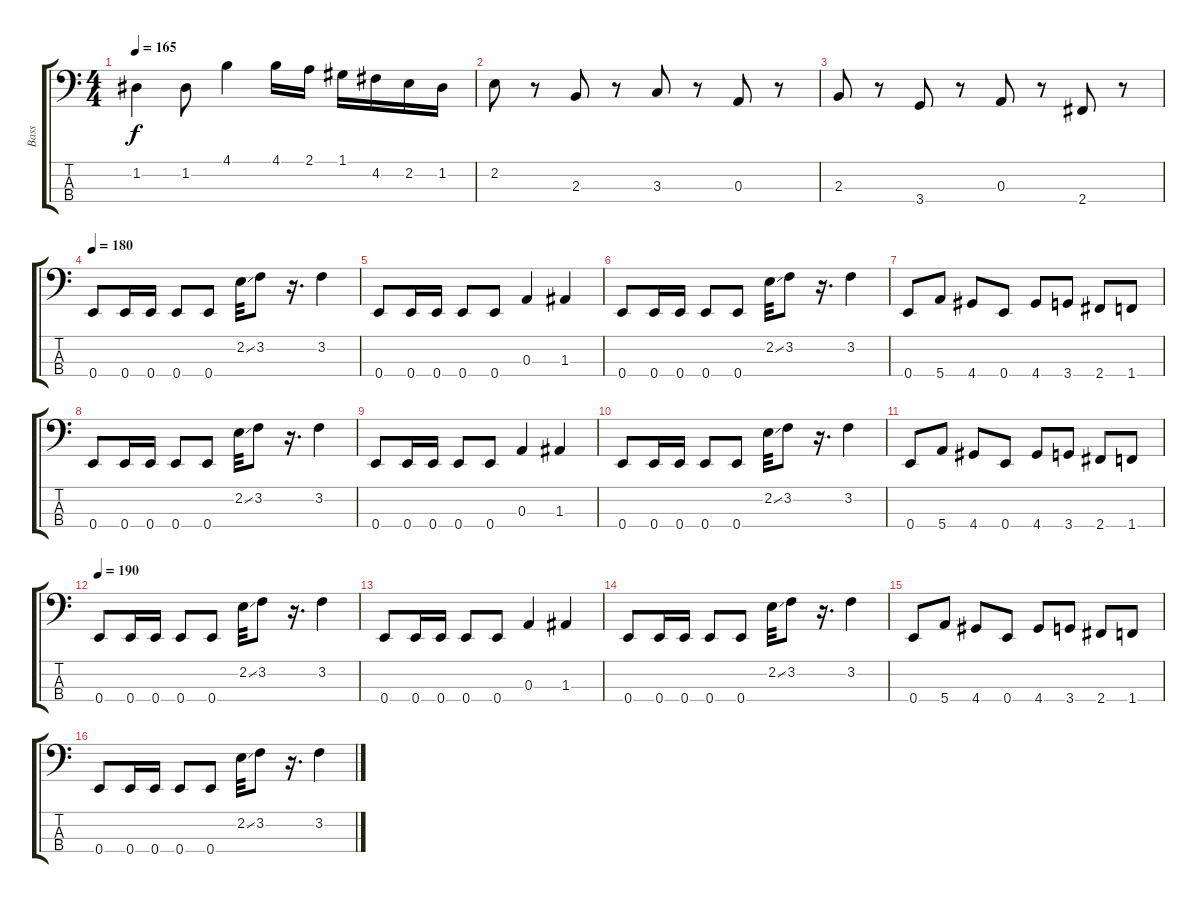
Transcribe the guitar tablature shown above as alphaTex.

\track ("Bass" "Bass") {instrument electricbassfinger}
\staff {score tabs}
\tuning (G2 D2 A1 E1) {hide}
\ts (4 4)
\tempo 165
\clef f4
\ks c
1.2.4{dy f} 1.2.8 4.1.4 4.1.16 2.1.16 1.1.16 4.2.16 2.2.16 1.2.16 |
2.2.8 r.8 2.3.8 r.8 3.3.8 r.8 0.3.8 r.8 |
2.3.8 r.8 3.4.8 r.8 0.3.8 r.8 2.4.8 r.8 |
\tempo 180
0.4.8 0.4.16 0.4.16 0.4.8 0.4.8 2.2{ss}.32 3.2.8 r.16{d} 3.2.4 |
0.4.8 0.4.16 0.4.16 0.4.8 0.4.8 0.3.4 1.3.4 |
0.4.8 0.4.16 0.4.16 0.4.8 0.4.8 2.2{ss}.32 3.2.8 r.16{d} 3.2.4 |
0.4.8 5.4.8 4.4.8 0.4.8 4.4.8 3.4.8 2.4.8 1.4.8 |
0.4.8 0.4.16 0.4.16 0.4.8 0.4.8 2.2{ss}.32 3.2.8 r.16{d} 3.2.4 |
0.4.8 0.4.16 0.4.16 0.4.8 0.4.8 0.3.4 1.3.4 |
0.4.8 0.4.16 0.4.16 0.4.8 0.4.8 2.2{ss}.32 3.2.8 r.16{d} 3.2.4 |
0.4.8 5.4.8 4.4.8 0.4.8 4.4.8 3.4.8 2.4.8 1.4.8 |
\tempo 190
0.4.8 0.4.16 0.4.16 0.4.8 0.4.8 2.2{ss}.32 3.2.8 r.16{d} 3.2.4 |
0.4.8 0.4.16 0.4.16 0.4.8 0.4.8 0.3.4 1.3.4 |
0.4.8 0.4.16 0.4.16 0.4.8 0.4.8 2.2{ss}.32 3.2.8 r.16{d} 3.2.4 |
0.4.8 5.4.8 4.4.8 0.4.8 4.4.8 3.4.8 2.4.8 1.4.8 |
0.4.8 0.4.16 0.4.16 0.4.8 0.4.8 2.2{ss}.32 3.2.8 r.16{d} 3.2.4
